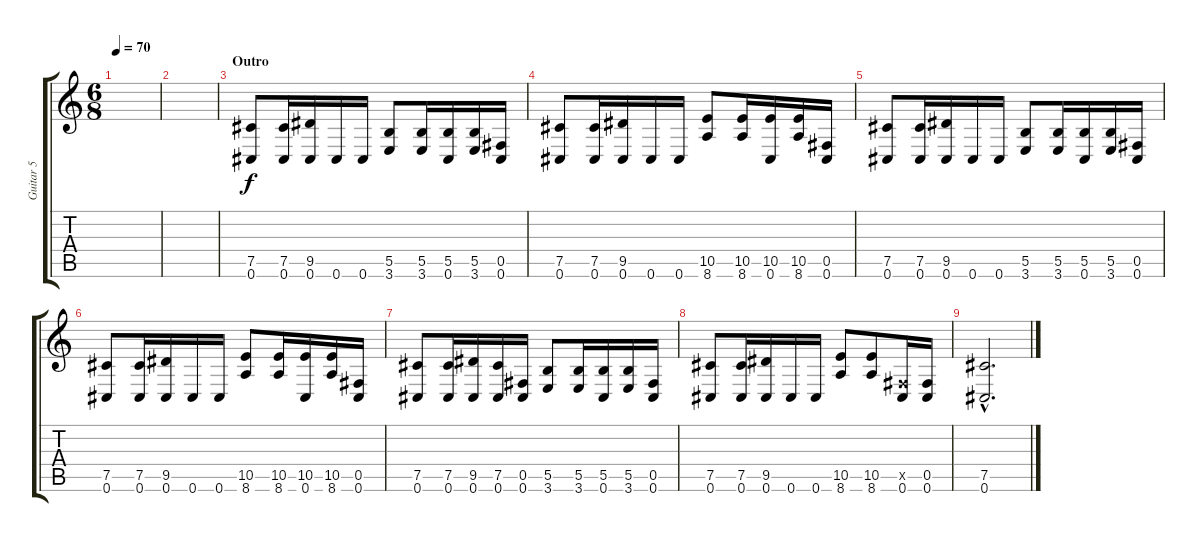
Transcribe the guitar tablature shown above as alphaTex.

\track ("Guitar 5" "Guitar 5") {instrument overdrivenguitar}
\staff {score tabs}
\tuning (Db4 Ab3 E3 B2 Gb2 Db2) {hide}
\ts (6 8)
\tempo 70
\clef g2
\ks c
|
|
\section ("" "Outro")
(7.5 0.6).8 (7.5 0.6).16 (9.5 0.6).16 0.6.16 0.6.16 (5.5 3.6).8 (5.5 3.6).16 (5.5 0.6).16 (5.5 3.6).16 (0.5 0.6).16 |
(7.5 0.6).8 (7.5 0.6).16 (9.5 0.6).16 0.6.16 0.6.16 (10.5 8.6).8 (10.5 8.6).16 (10.5 0.6).16 (10.5 8.6).16 (0.5 0.6).16 |
(7.5 0.6).8 (7.5 0.6).16 (9.5 0.6).16 0.6.16 0.6.16 (5.5 3.6).8 (5.5 3.6).16 (5.5 0.6).16 (5.5 3.6).16 (0.5 0.6).16 |
(7.5 0.6).8 (7.5 0.6).16 (9.5 0.6).16 0.6.16 0.6.16 (10.5 8.6).8 (10.5 8.6).16 (10.5 0.6).16 (10.5 8.6).16 (0.5 0.6).16 |
(7.5 0.6).8 (7.5 0.6).16 (9.5 0.6).16 (7.5 0.6).16 (0.5 0.6).16 (5.5 3.6).8 (5.5 3.6).16 (5.5 0.6).16 (5.5 3.6).16 (0.5 0.6).16 |
(7.5 0.6).8 (7.5 0.6).16 (9.5 0.6).16 0.6.16 0.6.16 (10.5 8.6).8 (10.5 8.6).8 (0.5{x} 0.6).16 (0.5 0.6).16 |
(7.5{hac} 0.6{hac}).2{d}
